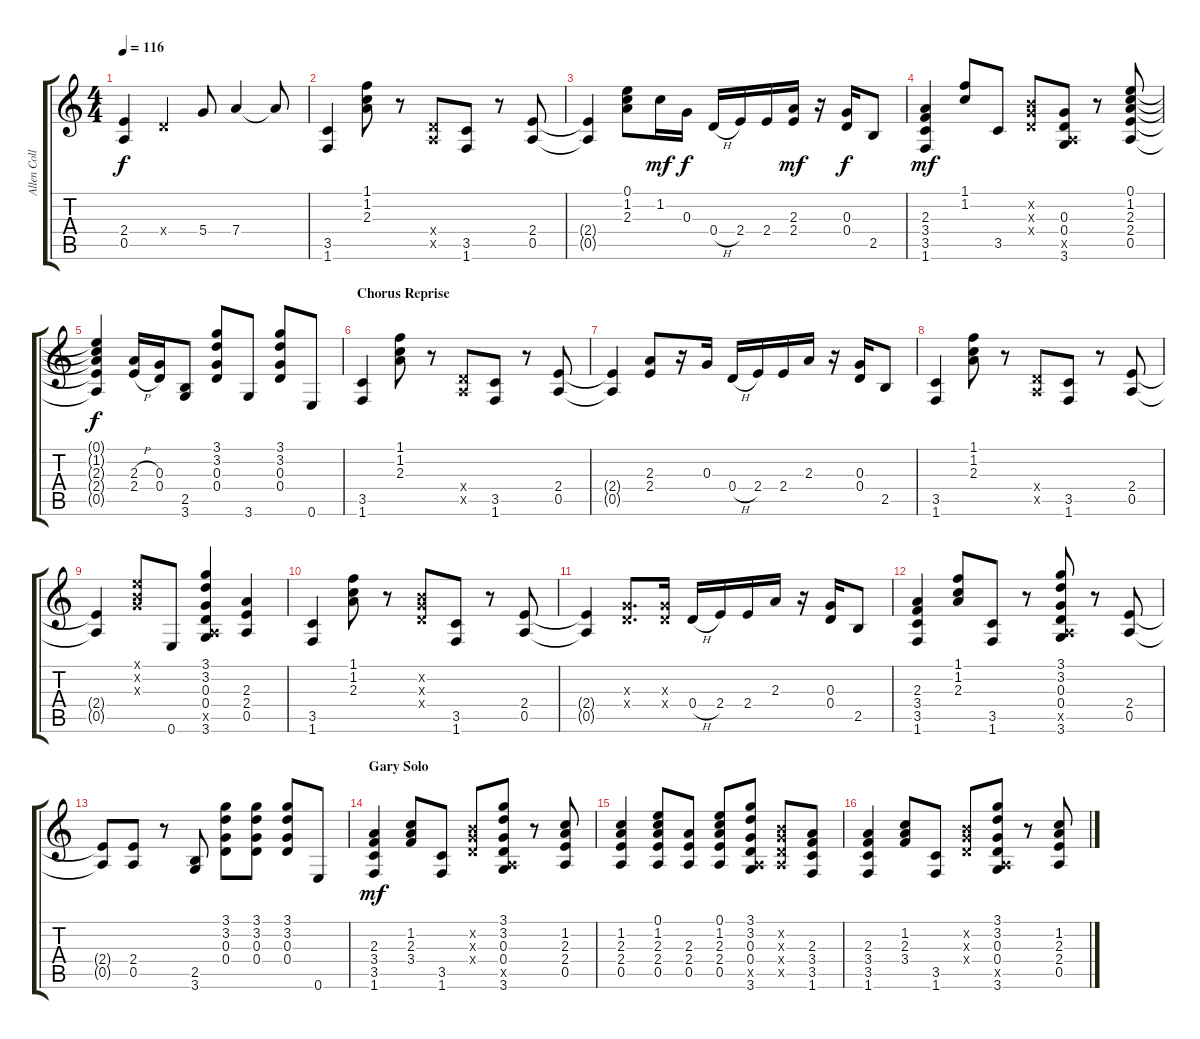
\track ("Allen Collins" "Allen Coll") {instrument overdrivenguitar}
\staff {score tabs}
\tuning (E4 B3 G3 D3 A2 E2) {hide}
\ts (4 4)
\tempo 116
\clef g2
\ks c
(2.4{t} 0.5{t}).4{dy f} 0.4{x}.4 5.4.8 7.4.4 7.4{t}.8 |
(3.5 1.6).4 (1.1 1.2 2.3).8 r.8 (0.4{x} 0.5{x}).8 (3.5 1.6).8 r.8 (2.4 0.5).8 |
(2.4{t} 0.5{t}).4 (0.1 1.2 2.3).8 1.2.16{dy mf} 0.3.16{dy f} 0.4{h}.16 2.4.16 2.4.16 (2.3 2.4).16{dy mf} r.16 (0.3 0.4).16{dy f} 2.5.8 |
(2.3 3.4 3.5 1.6).4{dy mf} (1.1 1.2).8 3.5.8 (0.2{x} 0.3{x} 0.4{x}).8 (0.3 0.4 0.5{x} 3.6).8 r.8 (0.1 1.2 2.3 2.4 0.5).8 |
(0.1{t} 1.2{t} 2.3{t} 2.4{t} 0.5{t}).4{dy f} (2.3{h} 2.4{h}).16 (0.3 0.4).16 (2.5 3.6).8 (3.1 3.2 0.3 0.4).8 3.6.8 (3.1 3.2 0.3 0.4).8 0.6.8 |
\section ("" "Chorus Reprise")
(3.5 1.6).4 (1.1 1.2 2.3).8 r.8 (0.4{x} 0.5{x}).8 (3.5 1.6).8 r.8 (2.4 0.5).8 |
(2.4{t} 0.5{t}).4 (2.3 2.4).8 r.16 0.3.16 0.4{h}.16 2.4.16 2.4.16 2.3.16 r.16 (0.3 0.4).16 2.5.8 |
(3.5 1.6).4 (1.1 1.2 2.3).8 r.8 (0.4{x} 0.5{x}).8 (3.5 1.6).8 r.8 (2.4 0.5).8 |
(2.4{t} 0.5{t}).4 (0.1{x} 0.2{x} 0.3{x}).8 0.6.8 (3.1 3.2 0.3 0.4 0.5{x} 3.6).4 (2.3 2.4 0.5).4 |
(3.5 1.6).4 (1.1 1.2 2.3).8 r.8 (0.2{x} 0.3{x} 0.4{x}).8 (3.5 1.6).8 r.8 (2.4 0.5).8 |
(2.4{t} 0.5{t}).4 (0.3{x} 0.4{x}).8{d} (0.3{x} 0.4{x}).16 0.4{h}.16 2.4.16 2.4.16 2.3.16 r.16 (0.3 0.4).16 2.5.8 |
(2.3 3.4 3.5 1.6).4 (1.1 1.2 2.3).8 (3.5 1.6).8 r.8 (3.1 3.2 0.3 0.4 0.5{x} 3.6).8 r.8 (2.4 0.5).8 |
(2.4{t} 0.5{t}).8 (2.4 0.5).8 r.8 (2.5 3.6).8 (3.1 3.2 0.3 0.4).8 (3.1 3.2 0.3 0.4).8 (3.1 3.2 0.3 0.4).8 0.6.8 |
\section ("" "Gary Solo")
(2.3 3.4 3.5 1.6).4{dy mf} (1.2 2.3 3.4).8 (3.5 1.6).8 (0.2{x} 0.3{x} 0.4{x}).8 (3.1 3.2 0.3 0.4 0.5{x} 3.6).8 r.8 (1.2 2.3 2.4 0.5).8 |
(1.2 2.3 2.4 0.5).4 (0.1 1.2 2.3 2.4 0.5).8 (2.3 2.4 0.5).8 (0.1 1.2 2.3 2.4 0.5).8 (3.1 3.2 0.3 0.4 0.5{x} 3.6).8 (0.2{x} 0.3{x} 0.4{x} 0.5{x}).8 (2.3 3.4 3.5 1.6).8 |
(2.3 3.4 3.5 1.6).4 (1.2 2.3 3.4).8 (3.5 1.6).8 (0.2{x} 0.3{x} 0.4{x}).8 (3.1 3.2 0.3 0.4 0.5{x} 3.6).8 r.8 (1.2 2.3 2.4 0.5).8
